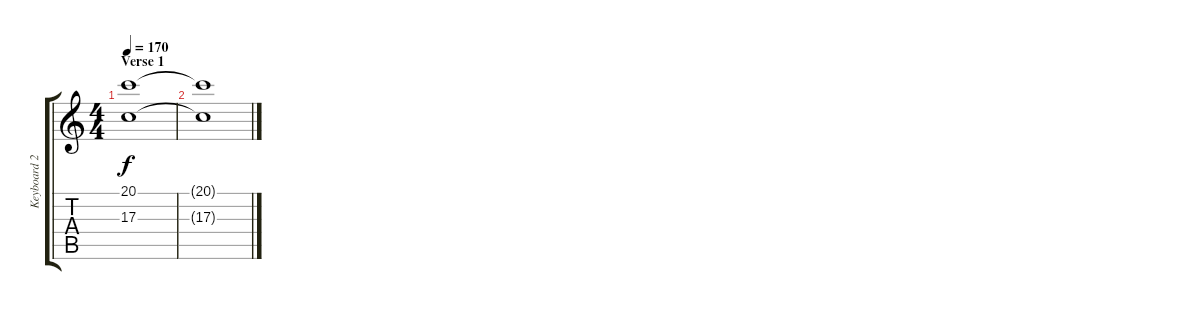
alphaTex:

\track ("Keyboard 2" "Keyboard 2") {instrument stringensemble1}
\staff {score tabs}
\tuning (E4 B3 G3 D3 A2 E2) {hide}
\ts (4 4)
\section ("" "Verse 1")
\tempo 170
\clef g2
\ks c
(20.1{t} 17.3{t}).1{dy f volume 0} |
(20.1{t} 17.3{t}).1
